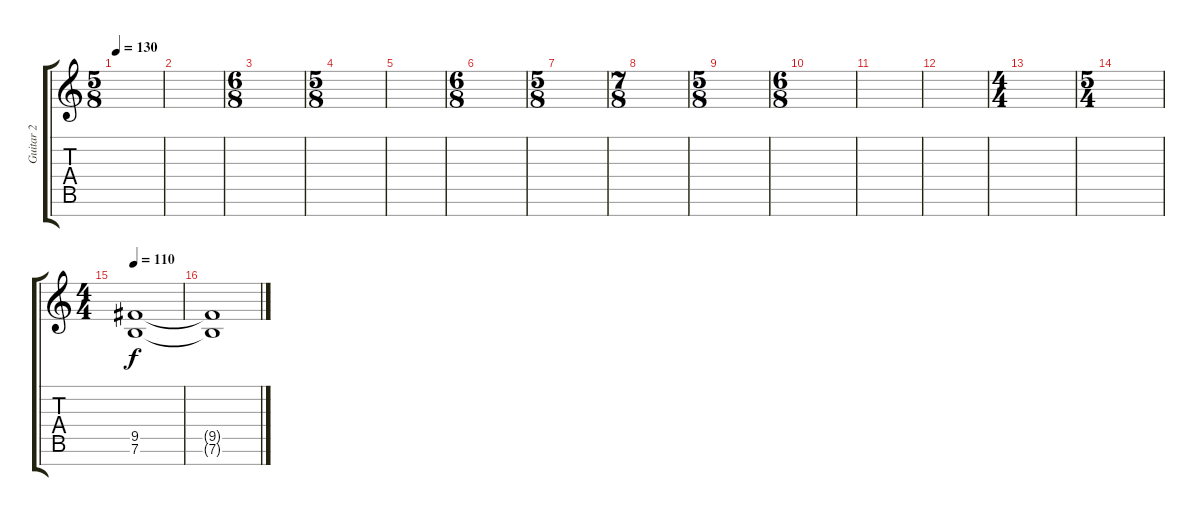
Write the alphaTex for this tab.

\track ("Guitar 2" "Guitar 2") {instrument overdrivenguitar}
\staff {score tabs}
\tuning (E4 B3 G3 D3 A2 E2 B1) {hide}
\ts (5 8)
\tempo 130
\clef g2
\ks c
|
|
\ts (6 8)
|
\ts (5 8)
|
|
\ts (6 8)
|
\ts (5 8)
|
\ts (7 8)
|
\ts (5 8)
|
\ts (6 8)
|
|
|
\ts (4 4)
|
\ts (5 4)
|
\ts (4 4)
\tempo 110
(9.5 7.6).1 |
(9.5{t} 7.6{t}).1
